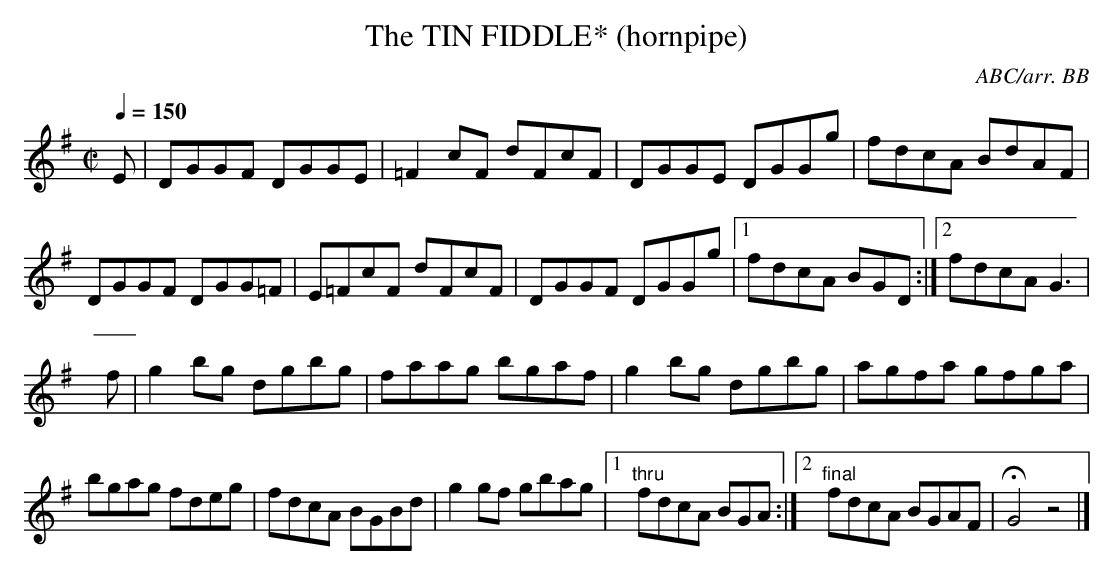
X:1
T:TIN FIDDLE* (hornpipe), The
C:ABC/arr. BB
Q:1/4=150
L:1/8
M:C|
K:G
E|DGGF DGGE|=F2cF dFcF|DGGE DGGg|fdcA BdAF|
DGGF DGG=F|E=FcF dFcF|DGGF DGGg|1fdcA BGD:|2fdcA G3|
f|g2bg dgbg|faag bgaf|g2bg dgbg|agfa gfga|
bgag fdeg|fdcA BGBd|g2gf gbag|1 "thru"fdcA BGA:|\
[2 "final"fdcA BGAF|HG4z4|]
